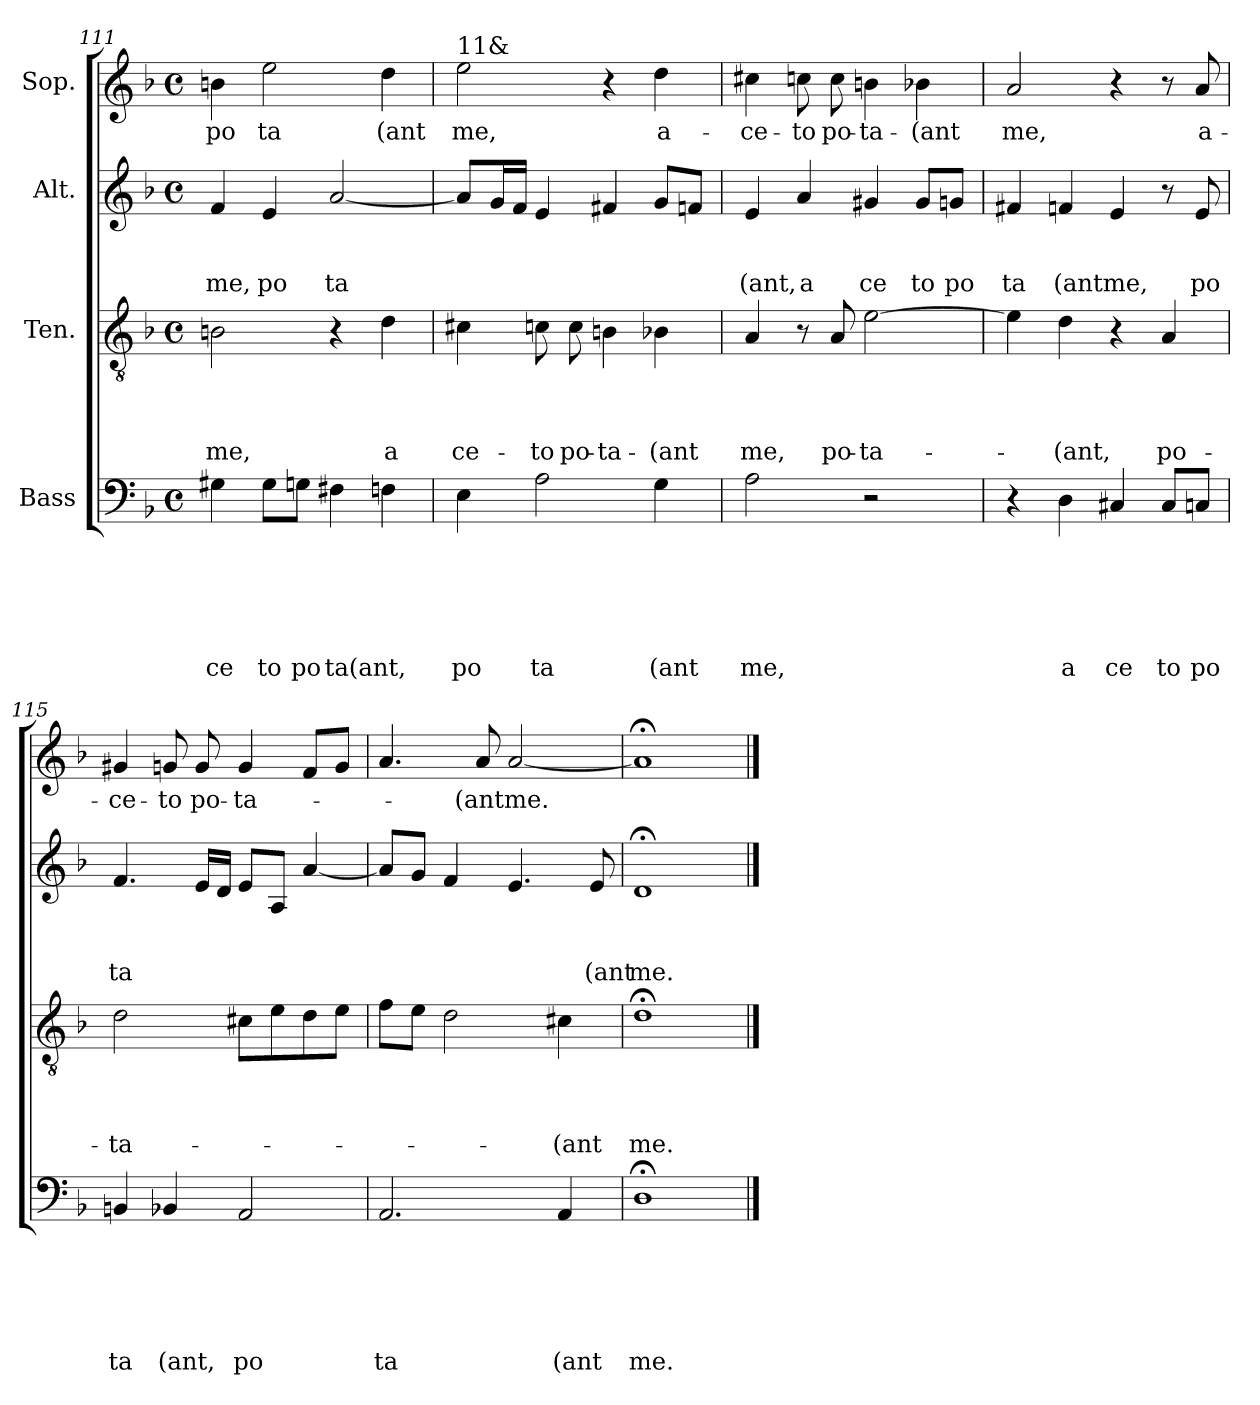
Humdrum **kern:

**kern	**text	**text	**text	**text	**text	**text	**kern	**text	**text	**text	**text	**kern	**text	**text	**text	**kern	**text
*part4	*part4	*part4	*part4	*part4	*part4	*part4	*part3	*part3	*part3	*part3	*part3	*part2	*part2	*part2	*part2	*part1	*part1
*staff4	*staff4	*staff4	*staff4	*staff4	*staff4	*staff4	*staff3	*staff3	*staff3	*staff3	*staff3	*staff2	*staff2	*staff2	*staff2	*staff1	*staff1
*I"Bass	*	*	*	*	*	*	*I"Ten.	*	*	*	*	*I"Alt.	*	*	*	*I"Sop.	*
*clefF4	*	*	*	*	*	*	*clefGv2	*	*	*	*	*clefG2	*	*	*	*clefG2	*
*k[b-]	*	*	*	*	*	*	*k[b-]	*	*	*	*	*k[b-]	*	*	*	*k[b-]	*
*F:	*	*	*	*	*	*	*F:	*	*	*	*	*F:	*	*	*	*F:	*
*M4/4	*	*	*	*	*	*	*M4/4	*	*	*	*	*M4/4	*	*	*	*M4/4	*
*met(c)	*	*	*	*	*	*	*met(c)	*	*	*	*	*met(c)	*	*	*	*met(c)	*
=111	=111	=111	=111	=111	=111	=111	=111	=111	=111	=111	=111	=111	=111	=111	=111	=111	=111
!	!	!	!	!	!	!LO:LY:b	!	!	!	!	!LO:LY:b	!	!	!	!LO:LY:b	!	!LO:LY:b
4G#X\	.	.	.	.	.	ce	2Bn\	.	.	.	me,	4f/	.	.	me,	4bn\	po
!	!	!	!	!	!	!LO:LY:b	!	!	!	!	!	!	!	!	!LO:LY:b	!	!LO:LY:b
8G#\L	.	.	.	.	.	to	.	.	.	.	.	4e/	.	.	po	2ee\	ta
!	!	!	!	!	!	!LO:LY:b	!	!	!	!	!	!	!	!	!	!	!
8Gn\J	.	.	.	.	.	po	.	.	.	.	.	.	.	.	.	.	.
!	!	!	!	!	!	!LO:LY:b	!	!	!	!	!	!	!	!	!LO:LY:b	!	!
4F#X\	.	.	.	.	.	ta(ant,	4r	.	.	.	.	[<2a/	.	.	ta	.	.
!	!	!	!	!	!	!	!	!	!	!	!LO:LY:b	!	!	!	!	!	!LO:LY:b
4Fn\	.	.	.	.	.	.	4d\	.	.	.	a	.	.	.	.	4dd\	(ant
!!LO:LB:g=z
=112	=112	=112	=112	=112	=112	=112	=112	=112	=112	=112	=112	=112	=112	=112	=112	=112	=112
!	!	!	!	!	!	!	!	!	!	!	!	!	!	!	!	!LO:TX:a:t=11&	!
!	!	!	!	!	!	!LO:LY:b	!	!	!	!	!LO:LY:b	!	!	!	!	!	!LO:LY:b
4E\	.	.	.	.	.	po	4c#X\	.	.	.	ce-	8a/L]	.	.	.	2ee\	me,
.	.	.	.	.	.	.	.	.	.	.	.	16g/L	.	.	.	.	.
.	.	.	.	.	.	.	.	.	.	.	.	16f/JJ	.	.	.	.	.
!	!	!	!	!	!	!LO:LY:b	!	!	!	!	!LO:LY:b	!	!	!	!	!	!
2A\	.	.	.	.	.	ta	8cn\	.	.	.	-to	4e/	.	.	.	.	.
!	!	!	!	!	!	!	!	!	!	!	!LO:LY:b	!	!	!	!	!	!
.	.	.	.	.	.	.	8c\	.	.	.	po-	.	.	.	.	.	.
!	!	!	!	!	!	!	!	!	!	!	!LO:LY:b	!	!	!	!	!	!
.	.	.	.	.	.	.	4Bn\	.	.	.	-ta-	4f#X/	.	.	.	4r	.
!	!	!	!	!	!	!LO:LY:b	!	!	!	!	!LO:LY:b	!	!	!	!	!	!LO:LY:b
4G\	.	.	.	.	.	(ant	4B-X\	.	.	.	-(ant	8g/L	.	.	.	4dd\	a-
.	.	.	.	.	.	.	.	.	.	.	.	8fn/J	.	.	.	.	.
=113	=113	=113	=113	=113	=113	=113	=113	=113	=113	=113	=113	=113	=113	=113	=113	=113	=113
!	!	!	!	!	!	!LO:LY:b	!	!	!	!	!LO:LY:b	!	!	!	!LO:LY:b	!	!LO:LY:b
2A\	.	.	.	.	.	me,	4A/	.	.	.	me,	4e/	.	.	(ant,	4cc#X\	-ce-
!	!	!	!	!	!	!	!	!	!	!	!	!	!	!	!LO:LY:b	!	!LO:LY:b
.	.	.	.	.	.	.	8r	.	.	.	.	4a/	.	.	a	8ccn\	-to
!	!	!	!	!	!	!	!	!	!	!	!LO:LY:b	!	!	!	!	!	!LO:LY:b
.	.	.	.	.	.	.	8A/	.	.	.	po-	.	.	.	.	8cc\	po-
!	!	!	!	!	!	!	!	!	!	!	!LO:LY:b	!	!	!	!LO:LY:b	!	!LO:LY:b
2r	.	.	.	.	.	.	[>2e\	.	.	.	-ta-	4g#X/	.	.	ce	4bn\	-ta-
!	!	!	!	!	!	!	!	!	!	!	!	!	!	!	!LO:LY:b	!	!LO:LY:b
.	.	.	.	.	.	.	.	.	.	.	.	8g#/L	.	.	to	4b-X\	-(ant
!	!	!	!	!	!	!	!	!	!	!	!	!	!	!	!LO:LY:b	!	!
.	.	.	.	.	.	.	.	.	.	.	.	8gn/J	.	.	po	.	.
=114	=114	=114	=114	=114	=114	=114	=114	=114	=114	=114	=114	=114	=114	=114	=114	=114	=114
!	!	!	!	!	!	!	!	!	!	!	!	!	!	!	!LO:LY:b	!	!LO:LY:b
4r	.	.	.	.	.	.	4e\]	.	.	.	.	4f#X/	.	.	ta	2a/	me,
!	!	!	!	!	!	!LO:LY:b	!	!	!	!	!LO:LY:b	!	!	!	!LO:LY:b	!	!
4D\	.	.	.	.	.	a	4d\	.	.	.	-(ant,	4fn/	.	.	(antme,	.	.
!	!	!	!	!	!	!LO:LY:b	!	!	!	!	!	!	!	!	!	!	!
4C#X/	.	.	.	.	.	ce	4r	.	.	.	.	4e/	.	.	.	4r	.
!	!	!	!	!	!	!LO:LY:b	!	!	!	!	!LO:LY:b	!	!	!	!	!	!
8C#/L	.	.	.	.	.	to	4A/	.	.	.	po-	8r	.	.	.	8r	.
!	!	!	!	!	!	!LO:LY:b	!	!	!	!	!	!	!	!	!LO:LY:b	!	!LO:LY:b
8Cn/J	.	.	.	.	.	po	.	.	.	.	.	8e/	.	.	po	8a/	a-
=115	=115	=115	=115	=115	=115	=115	=115	=115	=115	=115	=115	=115	=115	=115	=115	=115	=115
!	!	!	!	!	!	!LO:LY:b	!	!	!	!	!LO:LY:b	!	!	!	!LO:LY:b	!	!LO:LY:b
4BBn/	.	.	.	.	.	ta	2d\	.	.	.	-ta-	4.f/	.	.	ta	4g#X/	-ce-
!	!	!	!	!	!	!LO:LY:b	!	!	!	!	!	!	!	!	!	!	!LO:LY:b
4BB-X/	.	.	.	.	.	(ant,	.	.	.	.	.	.	.	.	.	8gn/	-to
!	!	!	!	!	!	!	!	!	!	!	!	!	!	!	!	!	!LO:LY:b
.	.	.	.	.	.	.	.	.	.	.	.	16e/LL	.	.	.	8g/	po-
.	.	.	.	.	.	.	.	.	.	.	.	16d/JJ	.	.	.	.	.
!	!	!	!	!	!	!LO:LY:b	!	!	!	!	!	!	!	!	!	!	!LO:LY:b
2AA/	.	.	.	.	.	po	8c#X\L	.	.	.	.	8e/L	.	.	.	4g/	-ta-
.	.	.	.	.	.	.	8e\	.	.	.	.	8A/J	.	.	.	.	.
.	.	.	.	.	.	.	8d\	.	.	.	.	[<4a/	.	.	.	8f/L	.
.	.	.	.	.	.	.	8e\J	.	.	.	.	.	.	.	.	8g/J	.
=116	=116	=116	=116	=116	=116	=116	=116	=116	=116	=116	=116	=116	=116	=116	=116	=116	=116
!	!	!	!	!	!	!LO:LY:b	!	!	!	!	!	!	!	!	!	!	!
2.AA/	.	.	.	.	.	ta	8f\L	.	.	.	.	8a/L]	.	.	.	4.a/	.
.	.	.	.	.	.	.	8e\J	.	.	.	.	8g/J	.	.	.	.	.
.	.	.	.	.	.	.	2d\	.	.	.	.	4f/	.	.	.	.	.
!	!	!	!	!	!	!	!	!	!	!	!	!	!	!	!	!	!LO:LY:b
.	.	.	.	.	.	.	.	.	.	.	.	.	.	.	.	8a/	-(antme.
.	.	.	.	.	.	.	.	.	.	.	.	4.e/	.	.	.	[<2a/	.
!	!	!	!	!	!	!LO:LY:b	!	!	!	!	!LO:LY:b	!	!	!	!	!	!
4AA/	.	.	.	.	.	(ant	4c#X\	.	.	.	-(ant	.	.	.	.	.	.
!	!	!	!	!	!	!	!	!	!	!	!	!	!	!	!LO:LY:b	!	!
.	.	.	.	.	.	.	.	.	.	.	.	8e/	.	.	(ant	.	.
=117	=117	=117	=117	=117	=117	=117	=117	=117	=117	=117	=117	=117	=117	=117	=117	=117	=117
!	!	!	!	!	!	!LO:LY:b	!	!	!	!	!LO:LY:b	!	!	!	!LO:LY:b	!	!
1D;<	.	.	.	.	.	me.	1d;<	.	.	.	me.	1d;	.	.	me.	1a;]	.
==	==	==	==	==	==	==	==	==	==	==	==	==	==	==	==	==	==
*-	*-	*-	*-	*-	*-	*-	*-	*-	*-	*-	*-	*-	*-	*-	*-	*-	*-
